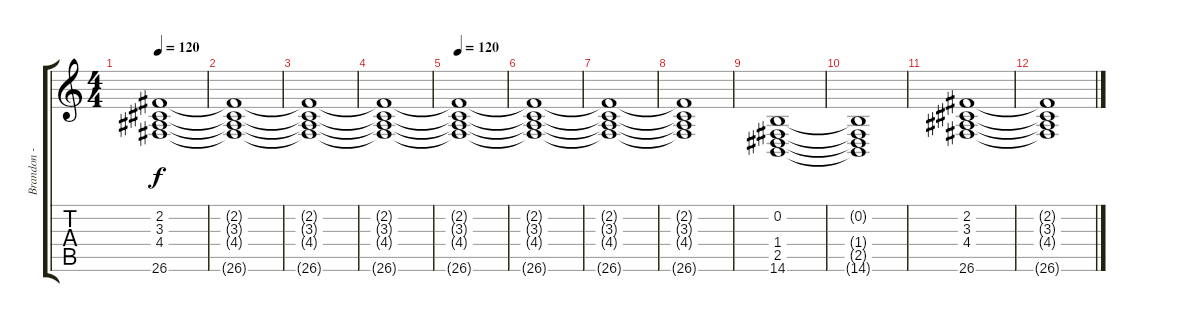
\track ("Brandon - Organ" "Brandon - ") {instrument drawbarorgan}
\staff {score tabs}
\tuning (E4 B3 G3 D3 A2 E2) {hide}
\ts (4 4)
\tempo 120
\clef g2
\ks c
(2.2 3.3 4.4 26.6).1{dy f} |
(2.2{t} 3.3{t} 4.4{t} 26.6{t}).1 |
(2.2{t} 3.3{t} 4.4{t} 26.6{t}).1 |
(2.2{t} 3.3{t} 4.4{t} 26.6{t}).1 |
\tempo 120
(2.2{t} 3.3{t} 4.4{t} 26.6{t}).1 |
(2.2{t} 3.3{t} 4.4{t} 26.6{t}).1 |
(2.2{t} 3.3{t} 4.4{t} 26.6{t}).1 |
(2.2{t} 3.3{t} 4.4{t} 26.6{t}).1 |
(0.2 1.4 2.5 14.6).1 |
(0.2{t} 1.4{t} 2.5{t} 14.6{t}).1 |
(2.2 3.3 4.4 26.6).1 |
(2.2{t} 3.3{t} 4.4{t} 26.6{t}).1
